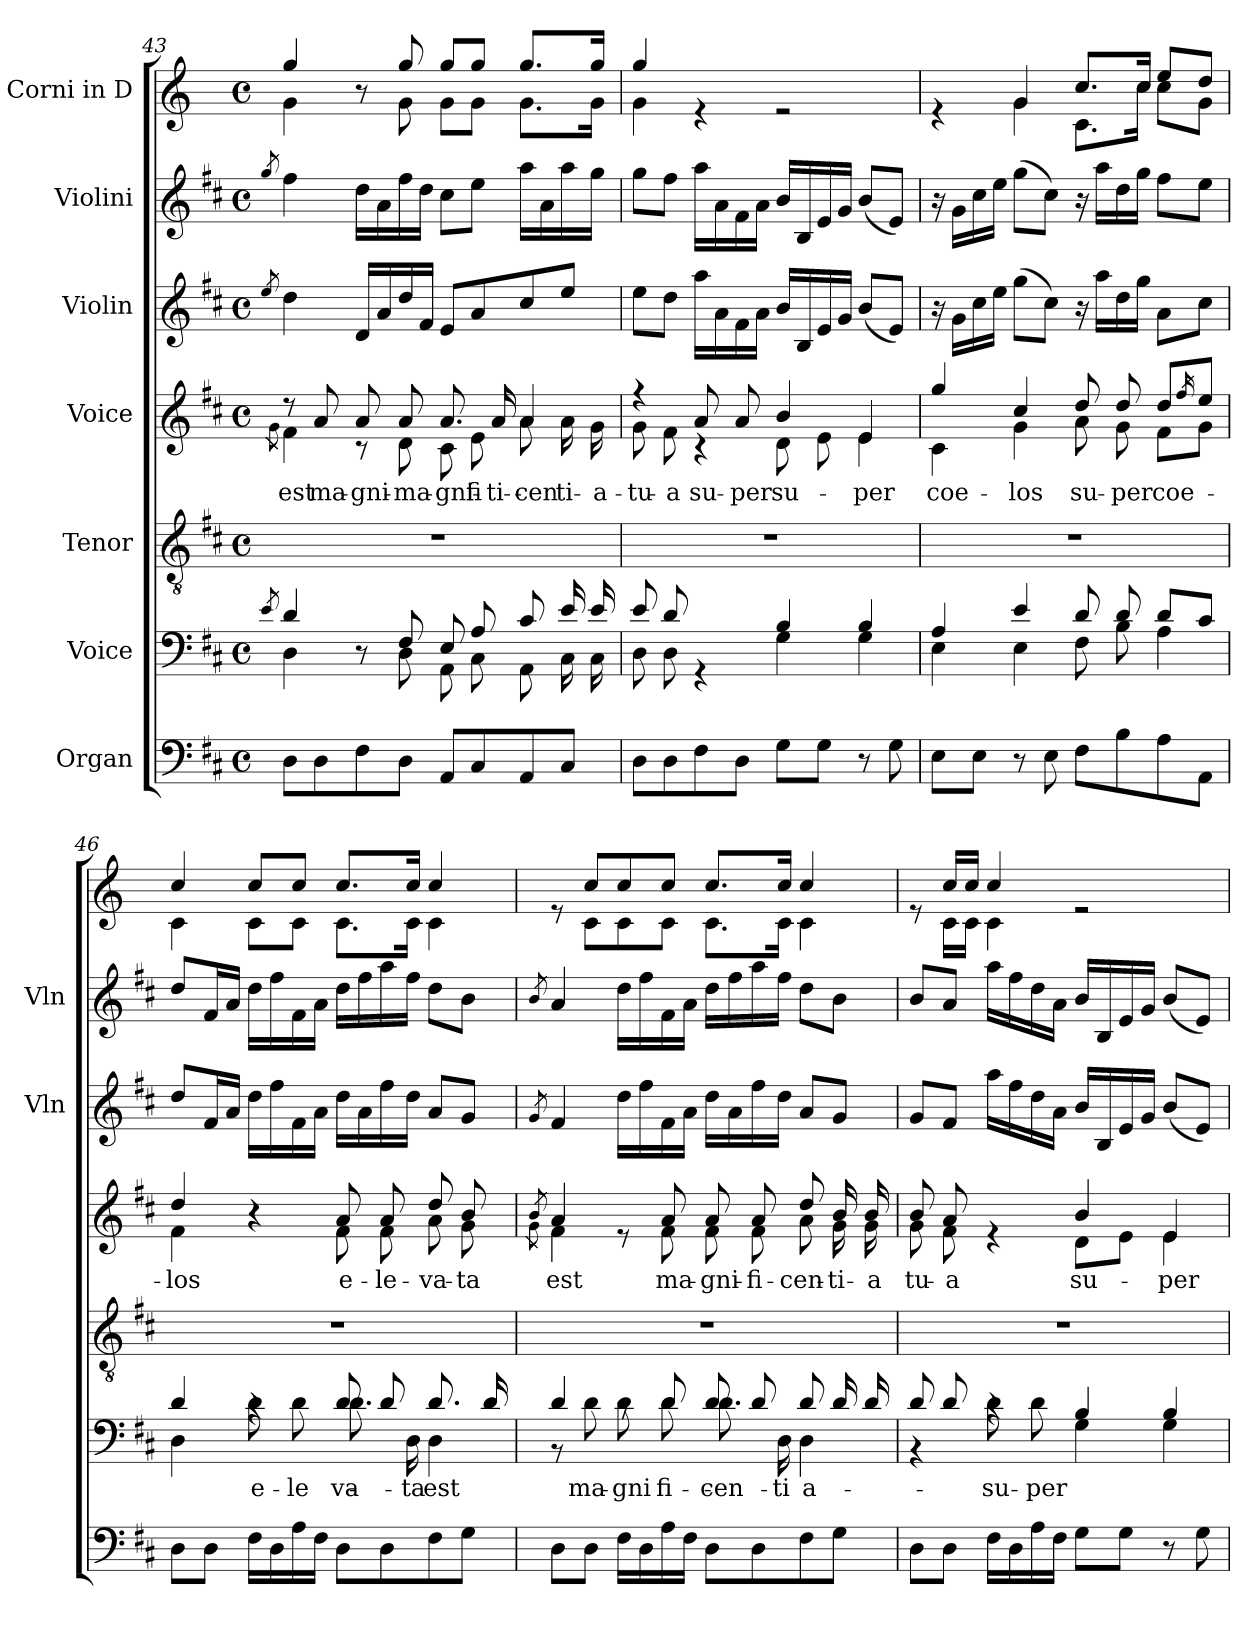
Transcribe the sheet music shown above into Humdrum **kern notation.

**kern	**kern	**text	**kern	**kern	**text	**kern	**kern	**kern
*part7	*part6	*part6	*part5	*part4	*part4	*part3	*part2	*part1
*staff7	*staff6	*staff6	*staff5	*staff4	*staff4	*staff3	*staff2	*staff1
*I"Organ	*I"Voice	*	*I"Tenor	*I"Voice	*	*I"Violin	*I"Violini	*I"Corni in D
*	*	*	*	*	*	*I'Vln	*I'Vln	*
*clefF4	*clefF4	*	*clefGv2	*clefG2	*	*clefG2	*clefG2	*clefG2
*	*	*	*	*	*	*	*	*ITrd6c10
*k[f#c#]	*k[f#c#]	*	*k[f#c#]	*k[f#c#]	*	*k[f#c#]	*k[f#c#]	*k[f#c#]
*M4/4	*M4/4	*	*M4/4	*M4/4	*	*M4/4	*M4/4	*M4/4
*met(c)	*met(c)	*	*met(c)	*met(c)	*	*met(c)	*met(c)	*met(c)
=43	=43	=43	=43	=43	=43	=43	=43	=43
*	*	*	*	*^	*	*	*	*
.	8qe/	.	.	.	8qg\	.	8qee/	8qgg/	.
*	*^	*	*	*	*	*	*	*	*
!	!	!	!	!	!	!	!LO:LY:b	!	!	!
*	*	*	*	*	*	*	*	*	*	*^
8D\L	4d/	4D\	.	1r	8r	4f#\	est	4dd\	4ff#\	4a/	4A\
!	!	!	!	!	!	!	!LO:LY:b	!	!	!	!
8D\	.	.	.	.	8a/	.	ma-	.	.	.	.
!	!	!	!	!	!	!	!LO:LY:b	!	!	!	!
8F#\	8r	8ryy	.	.	8a/	8r	-gni-	16d/LL	16dd\LL	8r	8ryy
.	.	.	.	.	.	.	.	16a/	16a\	.	.
!	!	!	!	!	!	!	!LO:LY:b	!	!	!	!
!	!	!	!	!	!	!	!LO:LY:b	!	!	!	!
8D\J	8F#/	8D\	.	.	8a/	8d\	ma-	16dd/	16ff#\	8a/	8A\
.	.	.	.	.	.	.	.	16f#/JJ	16dd\JJ	.	.
!	!	!	!	!	!	!	!LO:LY:b	!	!	!	!
!	!	!	!	!	!	!	!LO:LY:b	!	!	!	!
8AA/L	8E/	8AA\	.	.	8.a/	8c#\	-gni-	8e/L	8cc#\L	8a/L	8A\L
!	!	!	!	!	!	!	!LO:LY:b	!	!	!	!
8C#/	8A/	8C#\	.	.	.	8e\	-fi-	8a/	8ee\J	8a/J	8A\J
!	!	!	!	!	!	!	!LO:LY:b	!	!	!	!
.	.	.	.	.	16a/	.	-ti-	.	.	.	.
!	!	!	!	!	!	!	!LO:LY:b	!	!	!	!
!	!	!	!	!	!	!	!LO:LY:b	!	!	!	!
8AA/	8c#/	8AA\	.	.	4a/	8a\	-cen-	8cc#/	16aa\LL	8.a/L	8.A\L
.	.	.	.	.	.	.	.	.	16a\	.	.
!	!	!	!	!	!	!	!LO:LY:b	!	!	!	!
8C#/J	16e/	16C#\	.	.	.	16a\	-ti-	8ee/J	16aa\	.	.
!	!	!	!	!	!	!	!LO:LY:b	!	!	!	!
.	16e/	16C#\	.	.	.	16g\	-a	.	16gg\JJ	16a/Jk	16A\Jk
=44	=44	=44	=44	=44	=44	=44	=44	=44	=44	=44	=44
!	!	!	!	!	!	!	!LO:LY:b	!	!	!	!
8D\L	8e/	8D\	.	1r	4r	8g\	tu-	8ee\L	8gg\L	4a/	4A\
!	!	!	!	!	!	!	!LO:LY:b	!	!	!	!
8D\	8d/	8D\	.	.	.	8f#\	-a	8dd\J	8ff#\J	.	.
!	!	!	!	!	!	!	!LO:LY:b	!	!	!	!
8F#\	4rGG	4ryy	.	.	8a/	4r	su-	16aa\LL	16aa\LL	4re	2.ryy
.	.	.	.	.	.	.	.	16a\	16a\	.	.
!	!	!	!	!	!	!	!LO:LY:b	!	!	!	!
8D\J	.	.	.	.	8a/	.	-per	16f#\	16f#\	.	.
.	.	.	.	.	.	.	.	16a\JJ	16a\JJ	.	.
!	!	!	!	!	!	!	!LO:LY:b	!	!	!	!
8G\L	4B/	4G\	.	.	4b/	8d\	su-	16b/LL	16b/LL	2re	.
.	.	.	.	.	.	.	.	16B/	16B/	.	.
8G\J	.	.	.	.	.	8e\	.	16e/	16e/	.	.
.	.	.	.	.	.	.	.	16g/JJ	16g/JJ	.	.
!	!	!	!	!	!	!	!LO:LY:b	!	!	!	!
8r	4B/	4G\	.	.	4e/	4e\	-per	(8b/L	(8b/L	.	.
8G\	.	.	.	.	.	.	.	8e/J)	8e/J)	.	.
!!LO:LB:g=z	!!
=45	=45	=45	=45	=45	=45	=45	=45	=45	=45	=45	=45
!	!	!	!	!	!	!	!LO:LY:b	!	!	!	!
8E\L	4A/	4E\	.	1r	4gg/	4c#\	coe-	16r	16r	4re	4ryy
.	.	.	.	.	.	.	.	16g\LL	16g\LL	.	.
8E\J	.	.	.	.	.	.	.	16cc#\	16cc#\	.	.
.	.	.	.	.	.	.	.	16ee\JJ	16ee\JJ	.	.
!	!	!	!	!	!	!	!LO:LY:b	!	!	!	!
8r	4e/	4E\	.	.	4cc#/	4g\	-los	(8gg\L	(8gg\L	4A/	4A\
8E\	.	.	.	.	.	.	.	8cc#\J)	8cc#\J)	.	.
!	!	!	!	!	!	!	!LO:LY:b	!	!	!	!
8F#\L	8d/	8F#\	.	.	8dd/	8a\	su-	16r	16r	8.d/L	8.D\L
.	.	.	.	.	.	.	.	16aa\LL	16aa\LL	.	.
!	!	!	!	!	!	!	!LO:LY:b	!	!	!	!
8B\	8d/	8B\	.	.	8dd/	8g\	-per	16dd\	16dd\	.	.
.	.	.	.	.	.	.	.	16gg\JJ	16gg\JJ	16d/Jk	16d\Jk
!	!	!	!	!	!	!	!LO:LY:b	!	!	!	!
8A\	8d/L	4A\	.	.	8dd/L	8f#\L	coe-	8a\L	8ff#\L	8f#/L	8d\L
.	.	.	.	.	16qff#/	.	.	.	.	.	.
8AA\J	8c#/J	.	.	.	8ee/J	8g\J	.	8cc#\J	8ee\J	8e/J	8A\J
=46	=46	=46	=46	=46	=46	=46	=46	=46	=46	=46	=46
!	!	!	!	!	!	!	!LO:LY:b	!	!	!	!
8D\L	4d/	4D\	.	1r	4dd/	4f#\	-los	8dd/L	8dd/L	4d/	4D\
8D\J	.	.	.	.	.	.	.	16f#/L	16f#/L	.	.
.	.	.	.	.	.	.	.	16a/JJ	16a/JJ	.	.
!	!	!	!LO:LY:b	!	!	!	!	!	!	!	!
16F#\LL	4rc	8d\	e-	.	4r	4ryy	.	16dd\LL	16dd\LL	8d/L	8D\L
16D\	.	.	.	.	.	.	.	16ff#\	16ff#\	.	.
!	!	!	!LO:LY:b	!	!	!	!	!	!	!	!
16A\	.	8d\	-le-	.	.	.	.	16f#\	16f#\	8d/J	8D\J
16F#\JJ	.	.	.	.	.	.	.	16a\JJ	16a\JJ	.	.
!	!	!	!LO:LY:b	!	!	!	!LO:LY:b	!	!	!	!
8D\L	8d/	8.d\	-va-	.	8a/	8f#\	e-	16dd\LL	16dd\LL	8.d/L	8.D\L
.	.	.	.	.	.	.	.	16a\	16ff#\	.	.
!	!	!	!	!	!	!	!LO:LY:b	!	!	!	!
8D\	8d/	.	.	.	8a/	8f#\	-le-	16ff#\	16aa\	.	.
!	!	!	!LO:LY:b	!	!	!	!	!	!	!	!
.	.	16D\	-ta	.	.	.	.	16dd\JJ	16ff#\JJ	16d/Jk	16D\Jk
!	!	!	!LO:LY:b	!	!	!	!LO:LY:b	!	!	!	!
8F#\	8.d/	4D\	est	.	8dd/	8a\	-va-	8a/L	8dd\L	4d/	4D\
!	!	!	!	!	!	!	!LO:LY:b	!	!	!	!
8G\J	.	.	.	.	8b/	8g\	-ta	8g/J	8b\J	.	.
.	16d/	.	.	.	.	.	.	.	.	.	.
=47	=47	=47	=47	=47	=47	=47	=47	=47	=47	=47	=47
.	.	.	.	.	8qb/	8qg\	.	8qg/	8qb/	.	.
!	!	!	!	!	!	!	!LO:LY:b	!	!	!	!
8D\L	4d/	8r	.	1r	4a/	4f#\	est	4f#/	4a/	8re	8ryy
!	!	!	!LO:LY:b	!	!	!	!	!	!	!	!
8D\J	.	8d\	ma-	.	.	.	.	.	.	8d/L	8D\L
!	!	!	!LO:LY:b	!	!	!	!	!	!	!	!
16F#\LL	8rc	8d\	-gni-	.	8re	8ryy	.	16dd\LL	16dd\LL	8d/	8D\
16D\	.	.	.	.	.	.	.	16ff#\	16ff#\	.	.
!	!	!	!LO:LY:b	!	!	!	!LO:LY:b	!	!	!	!
16A\	8d/	8d\	-fi-	.	8a/	8f#\	ma-	16f#\	16f#\	8d/J	8D\J
16F#\JJ	.	.	.	.	.	.	.	16a\JJ	16a\JJ	.	.
!	!	!	!LO:LY:b	!	!	!	!LO:LY:b	!	!	!	!
8D\L	8d/	8.d\	-cen-	.	8a/	8f#\	-gni-	16dd\LL	16dd\LL	8.d/L	8.D\L
.	.	.	.	.	.	.	.	16a\	16ff#\	.	.
!	!	!	!	!	!	!	!LO:LY:b	!	!	!	!
8D\	8d/	.	.	.	8a/	8f#\	-fi-	16ff#\	16aa\	.	.
!	!	!	!LO:LY:b	!	!	!	!	!	!	!	!
.	.	16D\	-ti-	.	.	.	.	16dd\JJ	16ff#\JJ	16d/Jk	16D\Jk
!	!	!	!LO:LY:b	!	!	!	!LO:LY:b	!	!	!	!
8F#\	8d/	4D\	-a	.	8dd/	8a\	-cen-	8a/L	8dd\L	4d/	4D\
!	!	!	!	!	!	!	!LO:LY:b	!	!	!	!
8G\J	16d/	.	.	.	16b/	16g\	-ti-	8g/J	8b\J	.	.
!	!	!	!	!	!	!	!LO:LY:b	!	!	!	!
.	16d/	.	.	.	16b/	16g\	-a	.	.	.	.
!!LO:PB:g=z	!!
=48	=48	=48	=48	=48	=48	=48	=48	=48	=48	=48	=48
!	!	!	!	!	!	!	!LO:LY:b	!	!	!	!
8D\L	8d/	4r	.	1r	8b/	8g\	tu-	8g/L	8b/L	8re	8ryy
!	!	!	!	!	!	!	!LO:LY:b	!	!	!	!
8D\J	8d/	.	.	.	8a/	8f#\	-a	8f#/J	8a/J	16d/LL	16D\LL
.	.	.	.	.	.	.	.	.	.	16d/JJ	16D\JJ
!	!	!	!LO:LY:b	!	!	!	!	!	!	!	!
16F#\LL	4rc	8d\	su-	.	4re	4ryy	.	16aa\LL	16aa\LL	4d/	4D\
16D\	.	.	.	.	.	.	.	16ff#\	16ff#\	.	.
!	!	!	!LO:LY:b	!	!	!	!	!	!	!	!
16A\	.	8d\	-per	.	.	.	.	16dd\	16dd\	.	.
16F#\JJ	.	.	.	.	.	.	.	16a\JJ	16a\JJ	.	.
!	!	!	!	!	!	!	!LO:LY:b	!	!	!	!
8G\L	4B/	4G\	.	.	4b/	8d\L	su-	16b/LL	16b/LL	2re	2ryy
.	.	.	.	.	.	.	.	16B/	16B/	.	.
8G\J	.	.	.	.	.	8e\J	.	16e/	16e/	.	.
.	.	.	.	.	.	.	.	16g/JJ	16g/JJ	.	.
!	!	!	!	!	!	!	!LO:LY:b	!	!	!	!
8r	4B/	4G\	.	.	4e/	4e\	-per	(8b/L	(8b/L	.	.
8G\	.	.	.	.	.	.	.	8e/J)	8e/J)	.	.
*	*v	*v	*	*	*v	*v	*	*	*	*v	*v
=	=	=	=	=	=	=	=	=
*-	*-	*-	*-	*-	*-	*-	*-	*-
